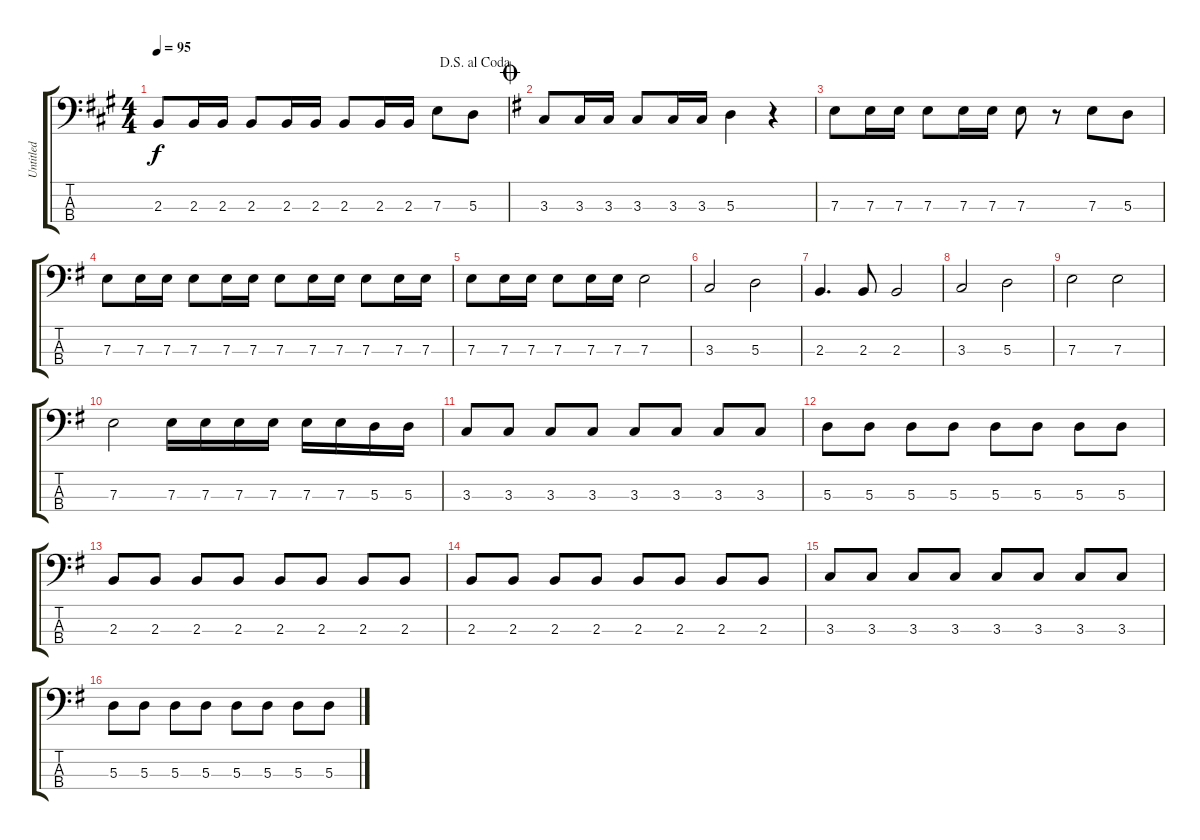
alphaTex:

\track ("Untitled" "Untitled") {instrument electricbassfinger}
\staff {score tabs}
\tuning (G2 D2 A1 E1) {hide}
\ts (4 4)
\jump dalsegnoalcoda
\tempo 95
\clef f4
\ks a
2.3.8{dy f} 2.3.16 2.3.16 2.3.8 2.3.16 2.3.16 2.3.8 2.3.16 2.3.16 7.3.8 5.3.8 |
\jump coda
\ks g
3.3.8 3.3.16 3.3.16 3.3.8 3.3.16 3.3.16 5.3.4 r.4 |
7.3.8 7.3.16 7.3.16 7.3.8 7.3.16 7.3.16 7.3.8 r.8 7.3.8 5.3.8 |
7.3.8 7.3.16 7.3.16 7.3.8 7.3.16 7.3.16 7.3.8 7.3.16 7.3.16 7.3.8 7.3.16 7.3.16 |
7.3.8 7.3.16 7.3.16 7.3.8 7.3.16 7.3.16 7.3.2 |
3.3.2 5.3.2 |
2.3.4{d} 2.3.8 2.3.2 |
3.3.2 5.3.2 |
7.3.2 7.3.2 |
7.3.2 7.3.16 7.3.16 7.3.16 7.3.16 7.3.16 7.3.16 5.3.16 5.3.16 |
3.3.8 3.3.8 3.3.8 3.3.8 3.3.8 3.3.8 3.3.8 3.3.8 |
5.3.8 5.3.8 5.3.8 5.3.8 5.3.8 5.3.8 5.3.8 5.3.8 |
2.3.8 2.3.8 2.3.8 2.3.8 2.3.8 2.3.8 2.3.8 2.3.8 |
2.3.8 2.3.8 2.3.8 2.3.8 2.3.8 2.3.8 2.3.8 2.3.8 |
3.3.8 3.3.8 3.3.8 3.3.8 3.3.8 3.3.8 3.3.8 3.3.8 |
5.3.8 5.3.8 5.3.8 5.3.8 5.3.8 5.3.8 5.3.8 5.3.8
